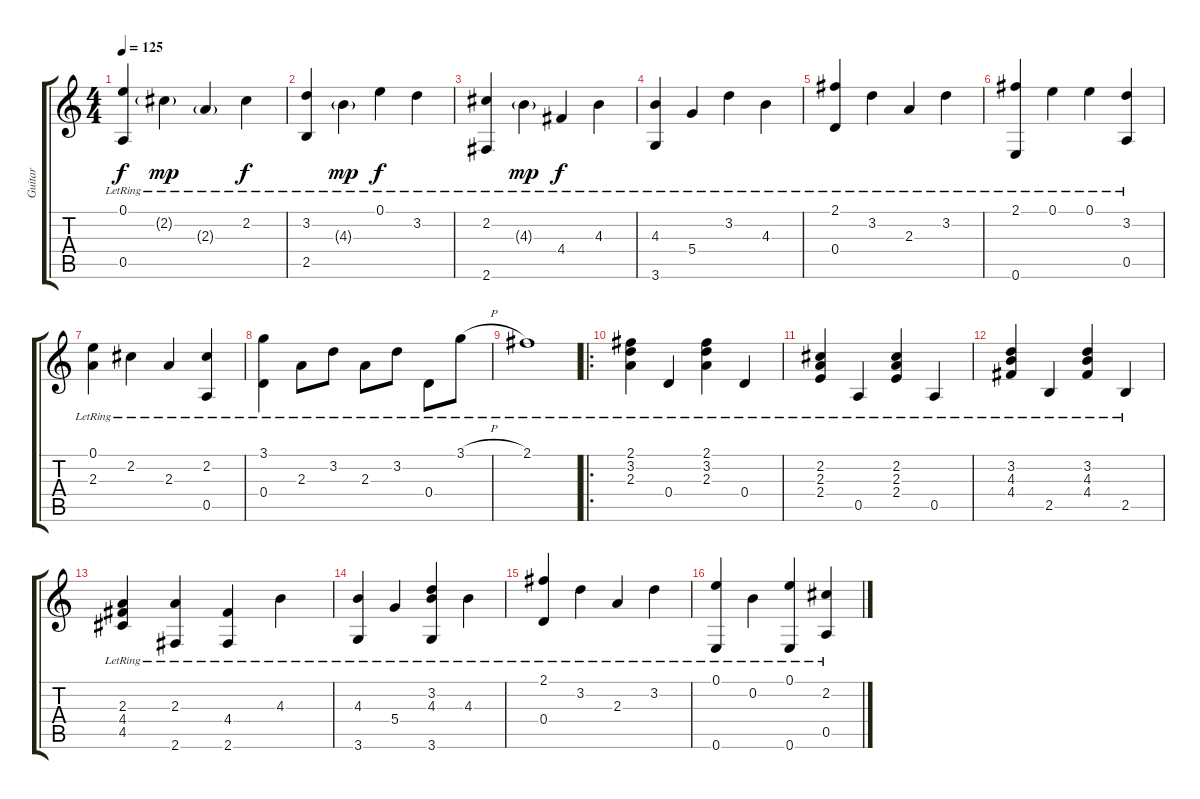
\track ("Guitar" "Guitar") {instrument acousticguitarsteel}
\staff {score tabs}
\tuning (E4 B3 G3 D3 A2 E2) {hide}
\ts (4 4)
\tempo 125
\clef g2
\ks c
(0.1{lr} 0.5{lr}).4{dy f} 2.2{g lr}.4{dy mp} 2.3{g lr}.4 2.2{lr}.4{dy f} |
(3.2{lr} 2.5{lr}).4 4.3{g lr}.4{dy mp} 0.1{lr}.4{dy f} 3.2{lr}.4 |
(2.2{lr} 2.6).4 4.3{g lr}.4{dy mp} 4.4{lr}.4{dy f} 4.3{lr}.4 |
(4.3{lr} 3.6{lr}).4 5.4{lr}.4 3.2{lr}.4 4.3{lr}.4 |
(2.1{lr} 0.4{lr}).4 3.2{lr}.4 2.3{lr}.4 3.2{lr}.4 |
(2.1{lr} 0.6{lr}).4 0.1{lr}.4 0.1{lr}.4 (3.2{lr} 0.5{lr}).4 |
(0.1{lr} 2.3{lr}).4 2.2{lr}.4 2.3{lr}.4 (2.2{lr} 0.5{lr}).4 |
(3.1 0.4{lr}).4 2.3{lr}.8 3.2{lr}.8 2.3{lr}.8 3.2{lr}.8 0.4{lr}.8 3.1{h lr}.8 |
2.1{lr}.1 |
\ro
(2.1{lr} 3.2{lr} 2.3{lr}).4 0.4{lr}.4 (2.1{lr} 3.2{lr} 2.3{lr}).4 0.4{lr}.4 |
(2.2{lr} 2.3{lr} 2.4{lr}).4 0.5{lr}.4 (2.2{lr} 2.3{lr} 2.4{lr}).4 0.5{lr}.4 |
(3.2{lr} 4.3{lr} 4.4{lr}).4 2.5{lr}.4 (3.2{lr} 4.3{lr} 4.4{lr}).4 2.5{lr}.4 |
(2.3{lr} 4.4{lr} 4.5{lr}).4 (2.3{lr} 2.6{lr}).4 (4.4{lr} 2.6{lr}).4 4.3{lr}.4 |
(4.3{lr} 3.6{lr}).4 5.4{lr}.4 (3.2{lr} 4.3{lr} 3.6{lr}).4 4.3{lr}.4 |
(2.1{lr} 0.4{lr}).4 3.2{lr}.4 2.3{lr}.4 3.2{lr}.4 |
(0.1{lr} 0.6{lr}).4 0.2{lr}.4 (0.1{lr} 0.6{lr}).4 (2.2{lr} 0.5{lr}).4
